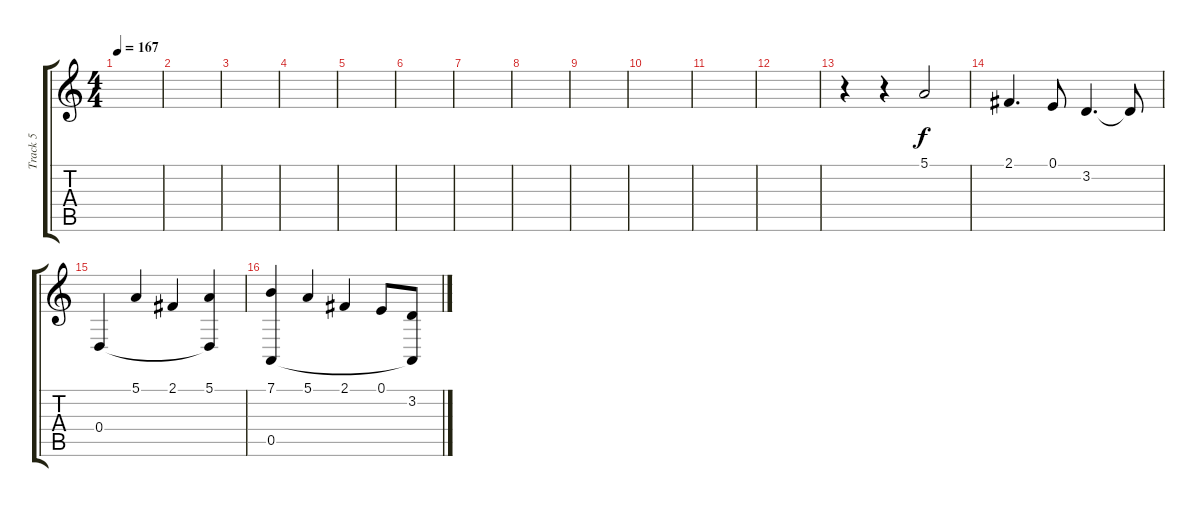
\track ("Track 5" "Track 5") {instrument tinklebell}
\staff {score tabs}
\tuning (E4 B3 G3 D3 A2 E2) {hide}
\ts (4 4)
\tempo 167
\clef g2
\ks c
|
|
|
|
|
|
|
|
|
|
|
|
r.4{instrument acousticgrandpiano} r.4 5.1.2 |
2.1.4{d} 0.1.8 3.2.4{d} 3.2{t}.8 |
0.4.4 5.1.4 2.1.4 (5.1 0.4{t}).4 |
(7.1 0.5).4 5.1.4 2.1.4 0.1.8 (3.2 0.5{t}).8
